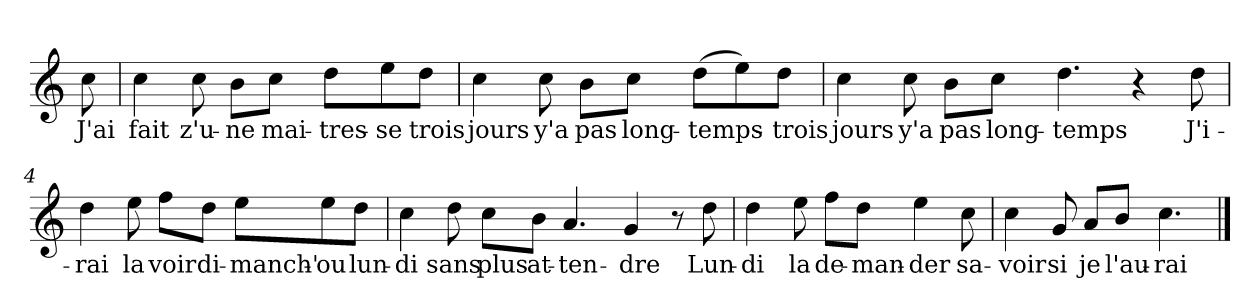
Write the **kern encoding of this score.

**kern	**text
*part1	*part1
*staff1	*staff1
*clefG2	*
*k[]	*
*C:	*
=	=
!	!LO:LY:b
8cc\	J'ai
=1	=1
!	!LO:LY:b
4cc\	fait
!	!LO:LY:b
8cc\	z'u-
!	!LO:LY:b
8b\L	-ne
!	!LO:LY:b
8cc\J	mai-
!	!LO:LY:b
8dd\L	-tres-
!	!LO:LY:b
8ee\	-se
!	!LO:LY:b
8dd\J	trois
=2	=2
!	!LO:LY:b
4cc\	jours
!	!LO:LY:b
8cc\	y'a
!	!LO:LY:b
8b\L	pas
!	!LO:LY:b
8cc\J	long-
!	!LO:LY:b
(>8dd\L	-temps-
8ee\)	.
!	!LO:LY:b
8dd\J	-trois
!!LO:LB:g=z
=3	=3
!	!LO:LY:b
4cc\	jours
!	!LO:LY:b
8cc\	y'a
!	!LO:LY:b
8b\L	pas
!	!LO:LY:b
8cc\J	long-
!	!LO:LY:b
4.dd\	-temps
4r	.
!	!LO:LY:b
8dd\	J'i-
=4	=4
!	!LO:LY:b
4dd\	-rai
!	!LO:LY:b
8ee\	la
!	!LO:LY:b
8ff\L	voir
!	!LO:LY:b
8dd\J	di-
!	!LO:LY:b
8ee\L	-manch'-
!	!LO:LY:b
8ee\	-ou
!	!LO:LY:b
8dd\J	lun-
=5	=5
!	!LO:LY:b
4cc\	-di
!	!LO:LY:b
8dd\	sans
!	!LO:LY:b
8cc\L	plus
!	!LO:LY:b
8b\J	at-
!	!LO:LY:b
4.a/	-ten-
!	!LO:LY:b
4g/	-dre
8r	.
!	!LO:LY:b
8dd\	Lun-
!!LO:LB:g=z
=6	=6
!	!LO:LY:b
4dd\	-di
!	!LO:LY:b
8ee\	la
!	!LO:LY:b
8ff\L	de-
!	!LO:LY:b
8dd\J	-man-
!	!LO:LY:b
4ee\	-der
!	!LO:LY:b
8cc\	sa-
=7	=7
!	!LO:LY:b
4cc\	-voir
!	!LO:LY:b
8g/	si
!	!LO:LY:b
8a/L	je
!	!LO:LY:b
8b/J	l'au-
!	!LO:LY:b
4.cc\	-rai
==	==
*-	*-
